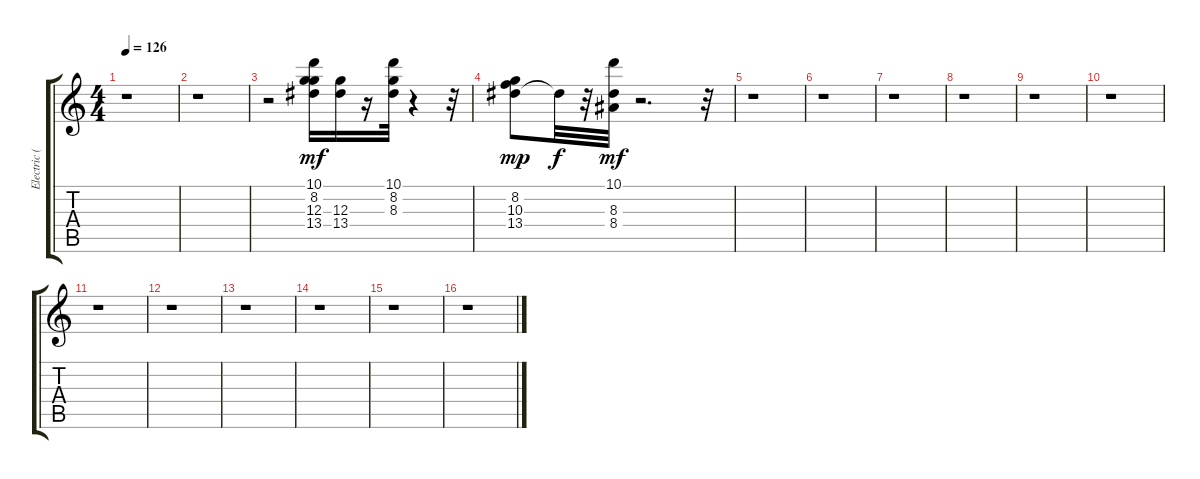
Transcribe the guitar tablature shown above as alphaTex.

\track ("Electric (Clean) Guitar" "Electric (") {instrument electricguitarclean}
\staff {score tabs}
\tuning (E4 B3 G3 D3 A2 E2) {hide}
\ts (4 4)
\tempo 126
\clef g2
\ks c
r.1{dy mf} |
r.1 |
r.2 (10.1 8.2 12.3 13.4).16 (12.3 13.4).16 r.16 (10.1 8.2 8.3).32 r.4 r.32 |
(8.2 10.3 13.4).8{dy mp} 13.4{t}.32{dy f} r.32 (10.1 8.3 8.4).32{dy mf} r.2{d} r.32 |
r.1 |
r.1 |
r.1 |
r.1 |
r.1 |
r.1 |
r.1 |
r.1 |
r.1 |
r.1 |
r.1 |
r.1
